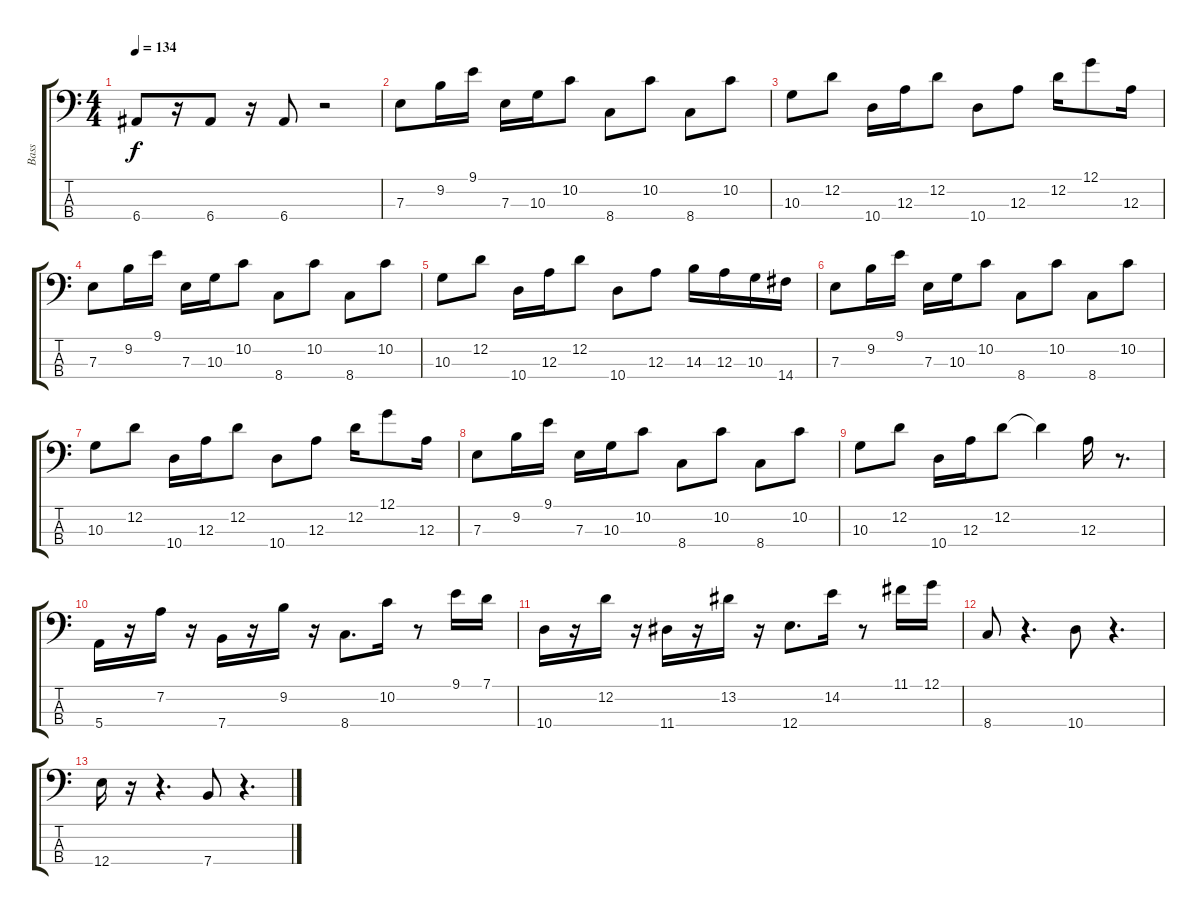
\track ("Bass" "Bass") {instrument electricbasspick}
\staff {score tabs}
\tuning (G2 D2 A1 E1) {hide}
\ts (4 4)
\tempo 134
\clef f4
\ks c
6.4.8{dy f} r.16 6.4.8 r.16 6.4.8 r.2 |
7.3.8 9.2.16 9.1.16 7.3.16 10.3.16 10.2.8 8.4.8 10.2.8 8.4.8 10.2.8 |
10.3.8 12.2.8 10.4.16 12.3.16 12.2.8 10.4.8 12.3.8 12.2.16 12.1.8 12.3.16 |
7.3.8 9.2.16 9.1.16 7.3.16 10.3.16 10.2.8 8.4.8 10.2.8 8.4.8 10.2.8 |
10.3.8 12.2.8 10.4.16 12.3.16 12.2.8 10.4.8 12.3.8 14.3.16 12.3.16 10.3.16 14.4.16 |
7.3.8 9.2.16 9.1.16 7.3.16 10.3.16 10.2.8 8.4.8 10.2.8 8.4.8 10.2.8 |
10.3.8 12.2.8 10.4.16 12.3.16 12.2.8 10.4.8 12.3.8 12.2.16 12.1.8 12.3.16 |
7.3.8 9.2.16 9.1.16 7.3.16 10.3.16 10.2.8 8.4.8 10.2.8 8.4.8 10.2.8 |
10.3.8 12.2.8 10.4.16 12.3.16 12.2.8 12.2{t}.4 12.3.16 r.8{d} |
5.4.16{instrument lead2sawtooth} r.16 7.2.16 r.16 7.4.16 r.16 9.2.16 r.16 8.4.8{d} 10.2.16 r.8 9.1.16 7.1.16 |
10.4.16 r.16 12.2.16 r.16 11.4.16 r.16 13.2.16 r.16 12.4.8{d} 14.2.16 r.8 11.1.16 12.1.16 |
8.4.8 r.4{d} 10.4.8 r.4{d} |
12.4.16 r.16 r.4{d} 7.4.8 r.4{d}
